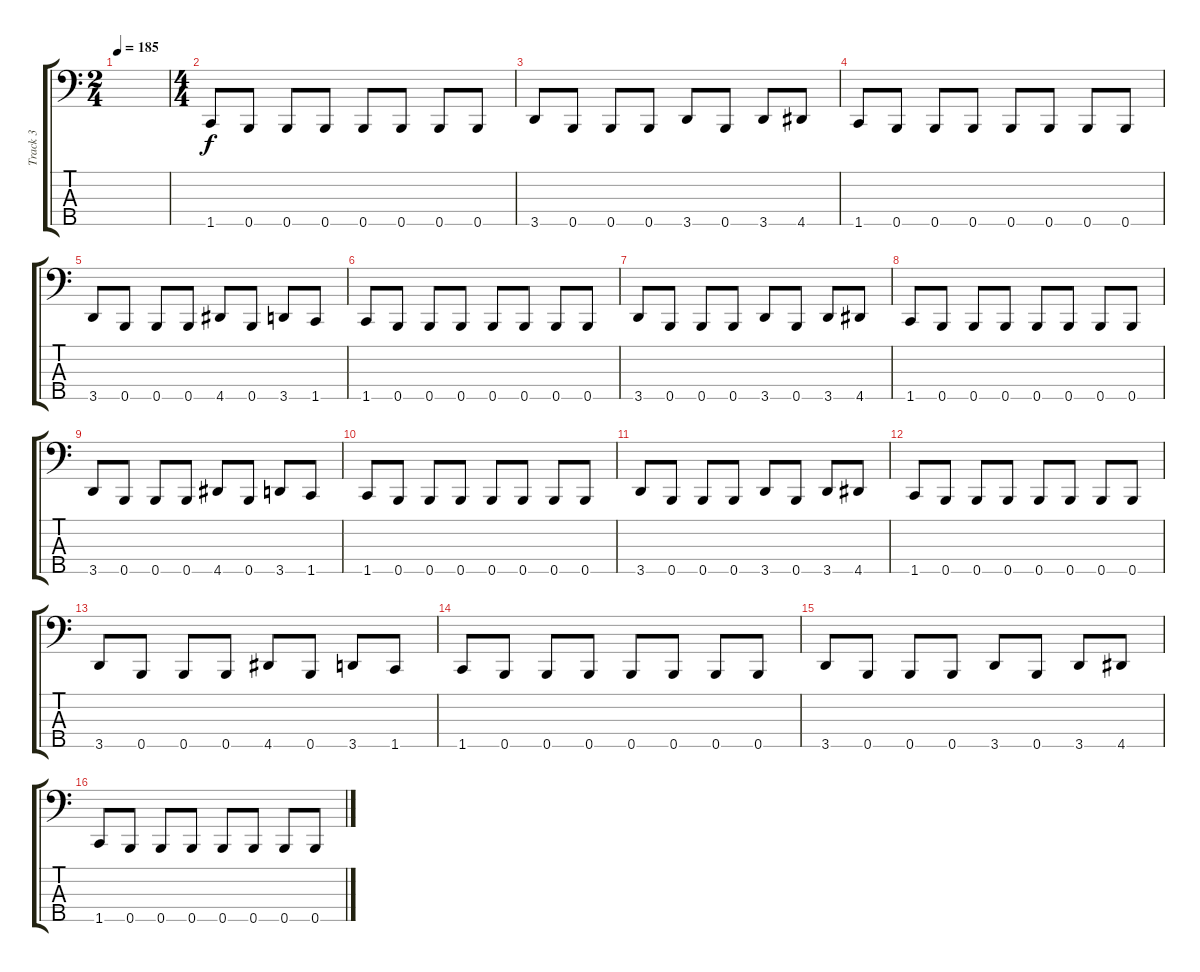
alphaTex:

\track ("Track 3" "Track 3") {instrument electricbasspick}
\staff {score tabs}
\tuning (G2 D2 A1 E1 B0) {hide}
\ts (2 4)
\tempo 185
\clef f4
\ks c
|
\ts (4 4)
1.5.8 0.5.8 0.5.8 0.5.8 0.5.8 0.5.8 0.5.8 0.5.8 |
3.5.8 0.5.8 0.5.8 0.5.8 3.5.8 0.5.8 3.5.8 4.5.8 |
1.5.8 0.5.8 0.5.8 0.5.8 0.5.8 0.5.8 0.5.8 0.5.8 |
3.5.8 0.5.8 0.5.8 0.5.8 4.5.8 0.5.8 3.5.8 1.5.8 |
1.5.8 0.5.8 0.5.8 0.5.8 0.5.8 0.5.8 0.5.8 0.5.8 |
3.5.8 0.5.8 0.5.8 0.5.8 3.5.8 0.5.8 3.5.8 4.5.8 |
1.5.8 0.5.8 0.5.8 0.5.8 0.5.8 0.5.8 0.5.8 0.5.8 |
3.5.8 0.5.8 0.5.8 0.5.8 4.5.8 0.5.8 3.5.8 1.5.8 |
1.5.8 0.5.8 0.5.8 0.5.8 0.5.8 0.5.8 0.5.8 0.5.8 |
3.5.8 0.5.8 0.5.8 0.5.8 3.5.8 0.5.8 3.5.8 4.5.8 |
1.5.8 0.5.8 0.5.8 0.5.8 0.5.8 0.5.8 0.5.8 0.5.8 |
3.5.8 0.5.8 0.5.8 0.5.8 4.5.8 0.5.8 3.5.8 1.5.8 |
1.5.8 0.5.8 0.5.8 0.5.8 0.5.8 0.5.8 0.5.8 0.5.8 |
3.5.8 0.5.8 0.5.8 0.5.8 3.5.8 0.5.8 3.5.8 4.5.8 |
1.5.8 0.5.8 0.5.8 0.5.8 0.5.8 0.5.8 0.5.8 0.5.8
